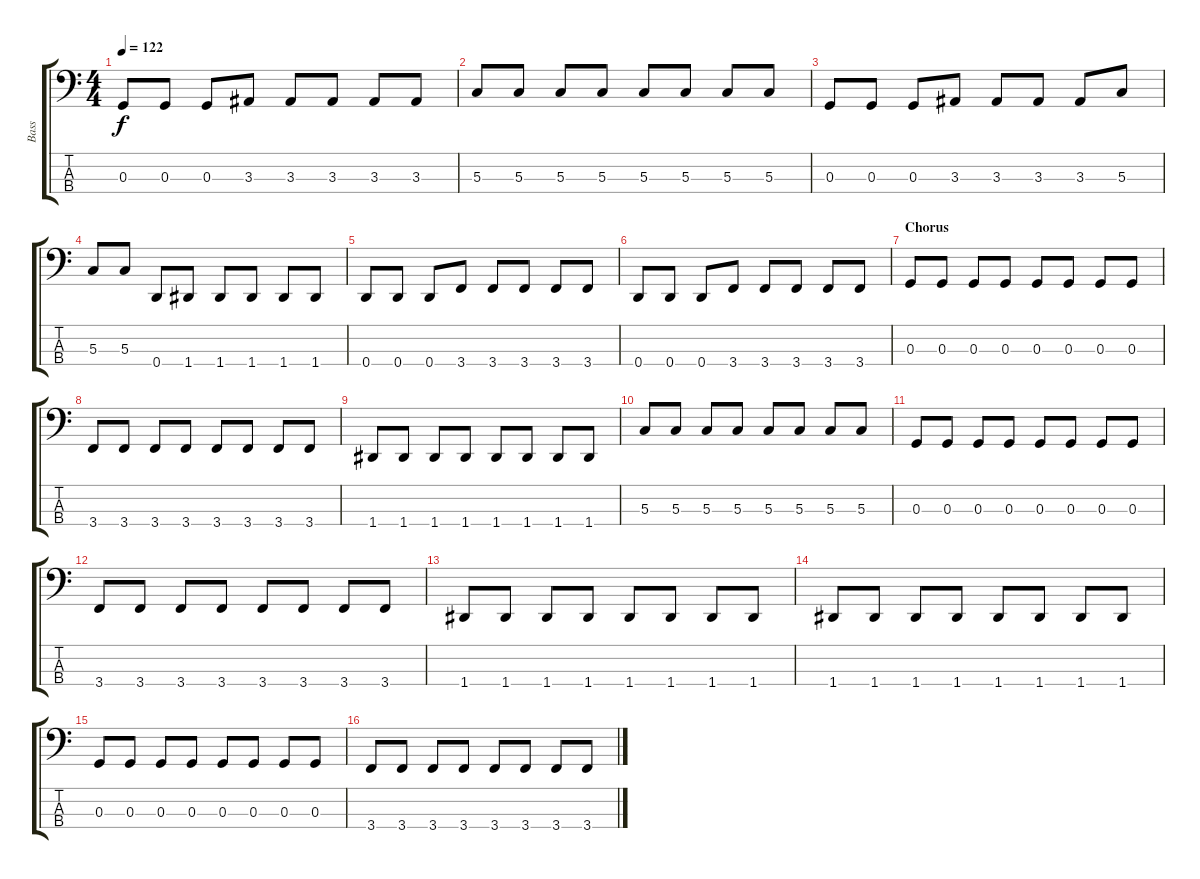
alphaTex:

\track ("Bass" "Bass") {instrument electricbassfinger}
\staff {score tabs}
\tuning (F2 C2 G1 D1) {hide}
\ts (4 4)
\tempo 122
\clef f4
\ks c
0.3.8{dy f} 0.3.8 0.3.8 3.3.8 3.3.8 3.3.8 3.3.8 3.3.8 |
5.3.8 5.3.8 5.3.8 5.3.8 5.3.8 5.3.8 5.3.8 5.3.8 |
0.3.8 0.3.8 0.3.8 3.3.8 3.3.8 3.3.8 3.3.8 5.3.8 |
5.3.8 5.3.8 0.4.8 1.4.8 1.4.8 1.4.8 1.4.8 1.4.8 |
0.4.8 0.4.8 0.4.8 3.4.8 3.4.8 3.4.8 3.4.8 3.4.8 |
0.4.8 0.4.8 0.4.8 3.4.8 3.4.8 3.4.8 3.4.8 3.4.8 |
\section ("" "Chorus")
0.3.8 0.3.8 0.3.8 0.3.8 0.3.8 0.3.8 0.3.8 0.3.8 |
3.4.8 3.4.8 3.4.8 3.4.8 3.4.8 3.4.8 3.4.8 3.4.8 |
1.4.8 1.4.8 1.4.8 1.4.8 1.4.8 1.4.8 1.4.8 1.4.8 |
5.3.8 5.3.8 5.3.8 5.3.8 5.3.8 5.3.8 5.3.8 5.3.8 |
0.3.8 0.3.8 0.3.8 0.3.8 0.3.8 0.3.8 0.3.8 0.3.8 |
3.4.8 3.4.8 3.4.8 3.4.8 3.4.8 3.4.8 3.4.8 3.4.8 |
1.4.8 1.4.8 1.4.8 1.4.8 1.4.8 1.4.8 1.4.8 1.4.8 |
1.4.8 1.4.8 1.4.8 1.4.8 1.4.8 1.4.8 1.4.8 1.4.8 |
0.3.8 0.3.8 0.3.8 0.3.8 0.3.8 0.3.8 0.3.8 0.3.8 |
3.4.8 3.4.8 3.4.8 3.4.8 3.4.8 3.4.8 3.4.8 3.4.8
